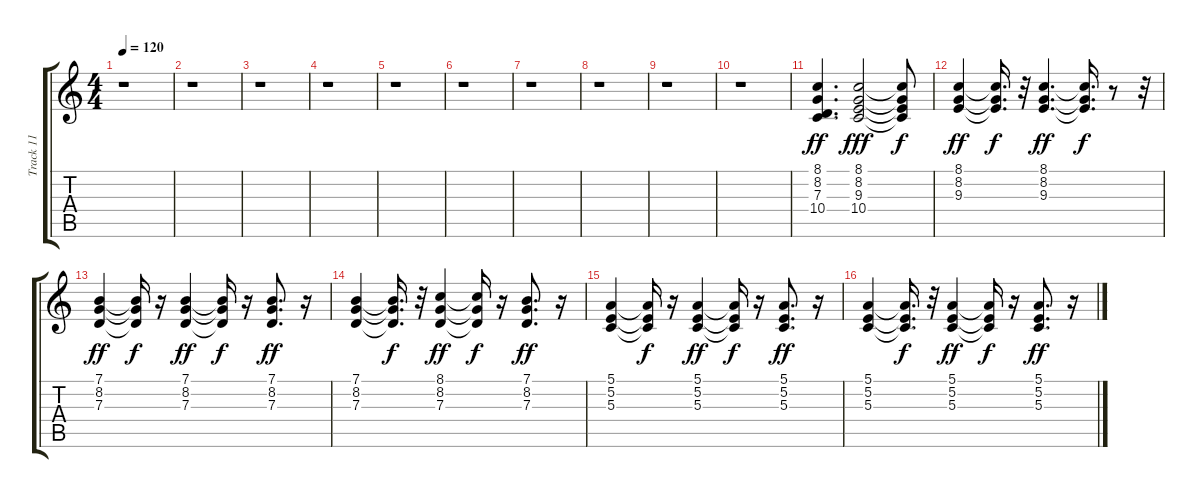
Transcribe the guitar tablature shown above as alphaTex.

\track ("Track 11" "Track 11") {instrument acousticgrandpiano}
\staff {score tabs}
\tuning (E4 B3 G3 D3 A2 E2) {hide}
\ts (4 4)
\tempo 120
\clef g2
\ks c
r.1{dy ff} |
r.1 |
r.1 |
r.1 |
r.1 |
r.1 |
r.1 |
r.1 |
r.1 |
r.1 |
(8.1 8.2 7.3 10.4).4{d} (8.1 8.2 9.3 10.4).2{dy fff} (8.1{t} 8.2{t} 9.3{t} 10.4{t}).8{dy f} |
(8.1 8.2 9.3).4{dy ff} (8.1{t} 8.2{t} 9.3{t}).16{d dy f} r.32 (8.1 8.2 9.3).4{d dy ff} (8.1{t} 8.2{t} 9.3{t}).16{d dy f} r.8 r.32 |
(7.1 8.2 7.3).4{dy ff} (7.1{t} 8.2{t} 7.3{t}).16{dy f} r.16 (7.1 8.2 7.3).4{dy ff} (7.1{t} 8.2{t} 7.3{t}).16{dy f} r.16 (7.1 8.2 7.3).8{d dy ff} r.16 |
(7.1 8.2 7.3).4 (7.1{t} 8.2{t} 7.3{t}).16{d dy f} r.32 (8.1 8.2 7.3).4{dy ff} (8.1{t} 8.2{t} 7.3{t}).16{dy f} r.16 (7.1 8.2 7.3).8{d dy ff} r.16 |
(5.1 5.2 5.3).4 (5.1{t} 5.2{t} 5.3{t}).16{dy f} r.16 (5.1 5.2 5.3).4{dy ff} (5.1{t} 5.2{t} 5.3{t}).16{dy f} r.16 (5.1 5.2 5.3).8{d dy ff} r.16 |
(5.1 5.2 5.3).4 (5.1{t} 5.2{t} 5.3{t}).16{d dy f} r.32 (5.1 5.2 5.3).4{dy ff} (5.1{t} 5.2{t} 5.3{t}).16{dy f} r.16 (5.1 5.2 5.3).8{d dy ff} r.16
